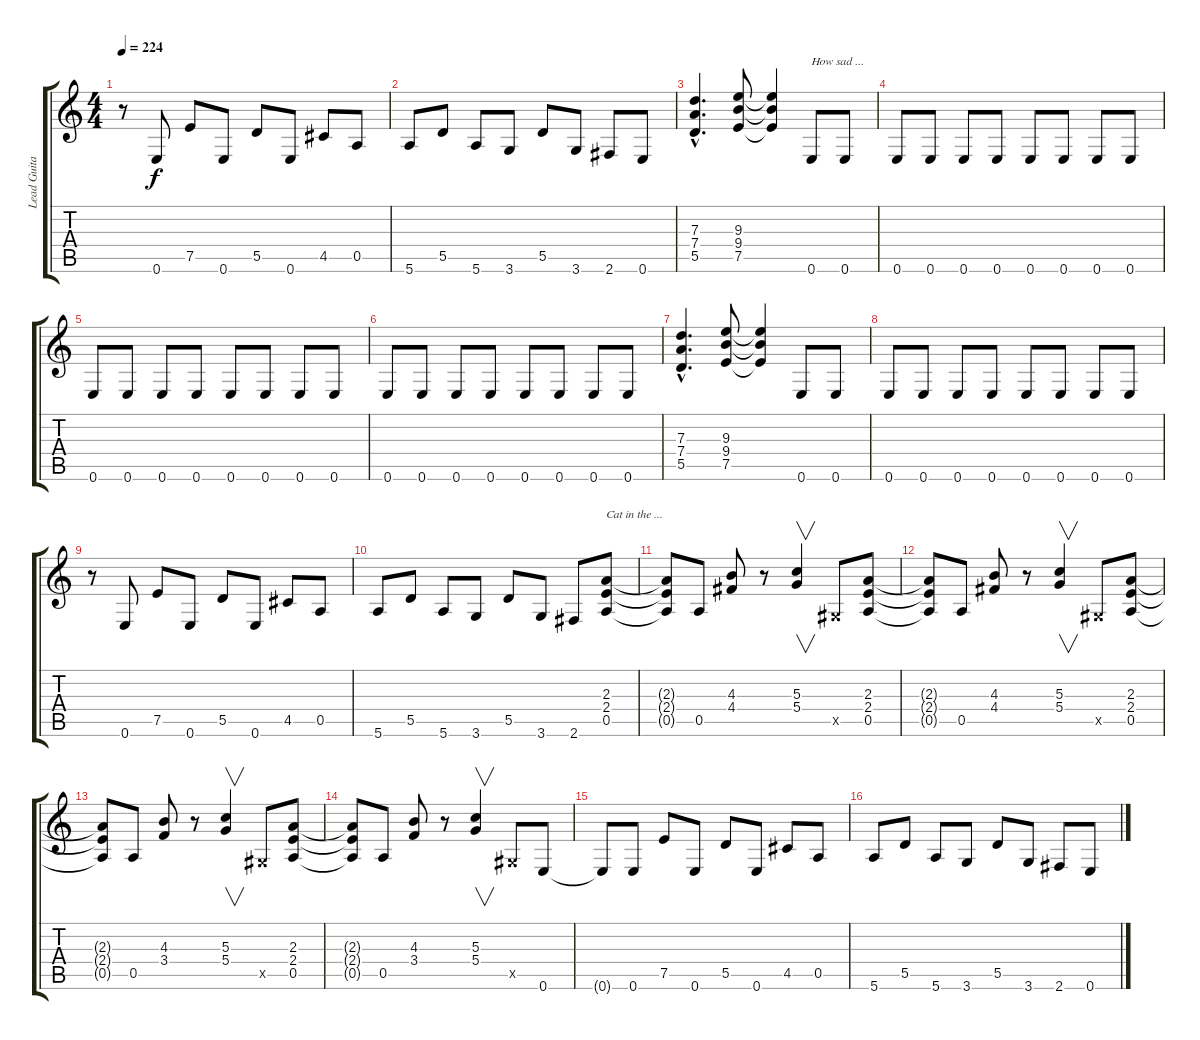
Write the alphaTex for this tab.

\track ("Lead Guitar" "Lead Guita") {instrument distortionguitar}
\staff {score tabs}
\tuning (E4 B3 G3 D3 A2 E2) {hide}
\ts (4 4)
\tempo 224
\clef g2
\ks c
r.8{dy f} 0.6.8 7.5.8 0.6.8 5.5.8 0.6.8 4.5.8 0.5.8 |
5.6.8 5.5.8 5.6.8 3.6.8 5.5.8 3.6.8 2.6.8 0.6.8 |
(7.3{hac} 7.4{hac} 5.5{hac}).4{d} (9.3 9.4 7.5).8 (9.3{t} 9.4{t} 7.5{t}).4 0.6.8{txt "How sad ..."} 0.6.8 |
0.6.8 0.6.8 0.6.8 0.6.8 0.6.8 0.6.8 0.6.8 0.6.8 |
0.6.8 0.6.8 0.6.8 0.6.8 0.6.8 0.6.8 0.6.8 0.6.8 |
0.6.8 0.6.8 0.6.8 0.6.8 0.6.8 0.6.8 0.6.8 0.6.8 |
(7.3{hac} 7.4{hac} 5.5{hac}).4{d} (9.3 9.4 7.5).8 (9.3{t} 9.4{t} 7.5{t}).4 0.6.8 0.6.8 |
0.6.8 0.6.8 0.6.8 0.6.8 0.6.8 0.6.8 0.6.8 0.6.8 |
r.8 0.6.8 7.5.8 0.6.8 5.5.8 0.6.8 4.5.8 0.5.8 |
5.6.8 5.5.8 5.6.8 3.6.8 5.5.8 3.6.8 2.6.8 (2.3 2.4 0.5).8{txt "Cat in the ..."} |
(2.3{t} 2.4{t} 0.5{t}).8 0.5.8 (4.3 4.4).8 r.8 (5.3 5.4).4{v} -1.5{x}.8 (2.3 2.4 0.5).8 |
(2.3{t} 2.4{t} 0.5{t}).8 0.5.8 (4.3 4.4).8 r.8 (5.3 5.4).4{v} -1.5{x}.8 (2.3 2.4 0.5).8 |
(2.3{t} 2.4{t} 0.5{t}).8 0.5.8 (4.3 3.4).8 r.8 (5.3 5.4).4{v} -1.5{x}.8 (2.3 2.4 0.5).8 |
(2.3{t} 2.4{t} 0.5{t}).8 0.5.8 (4.3 3.4).8 r.8 (5.3 5.4).4{v} -1.5{x}.8 0.6.8 |
0.6{t}.8 0.6.8 7.5.8 0.6.8 5.5.8 0.6.8 4.5.8 0.5.8 |
5.6.8 5.5.8 5.6.8 3.6.8 5.5.8 3.6.8 2.6.8 0.6.8
